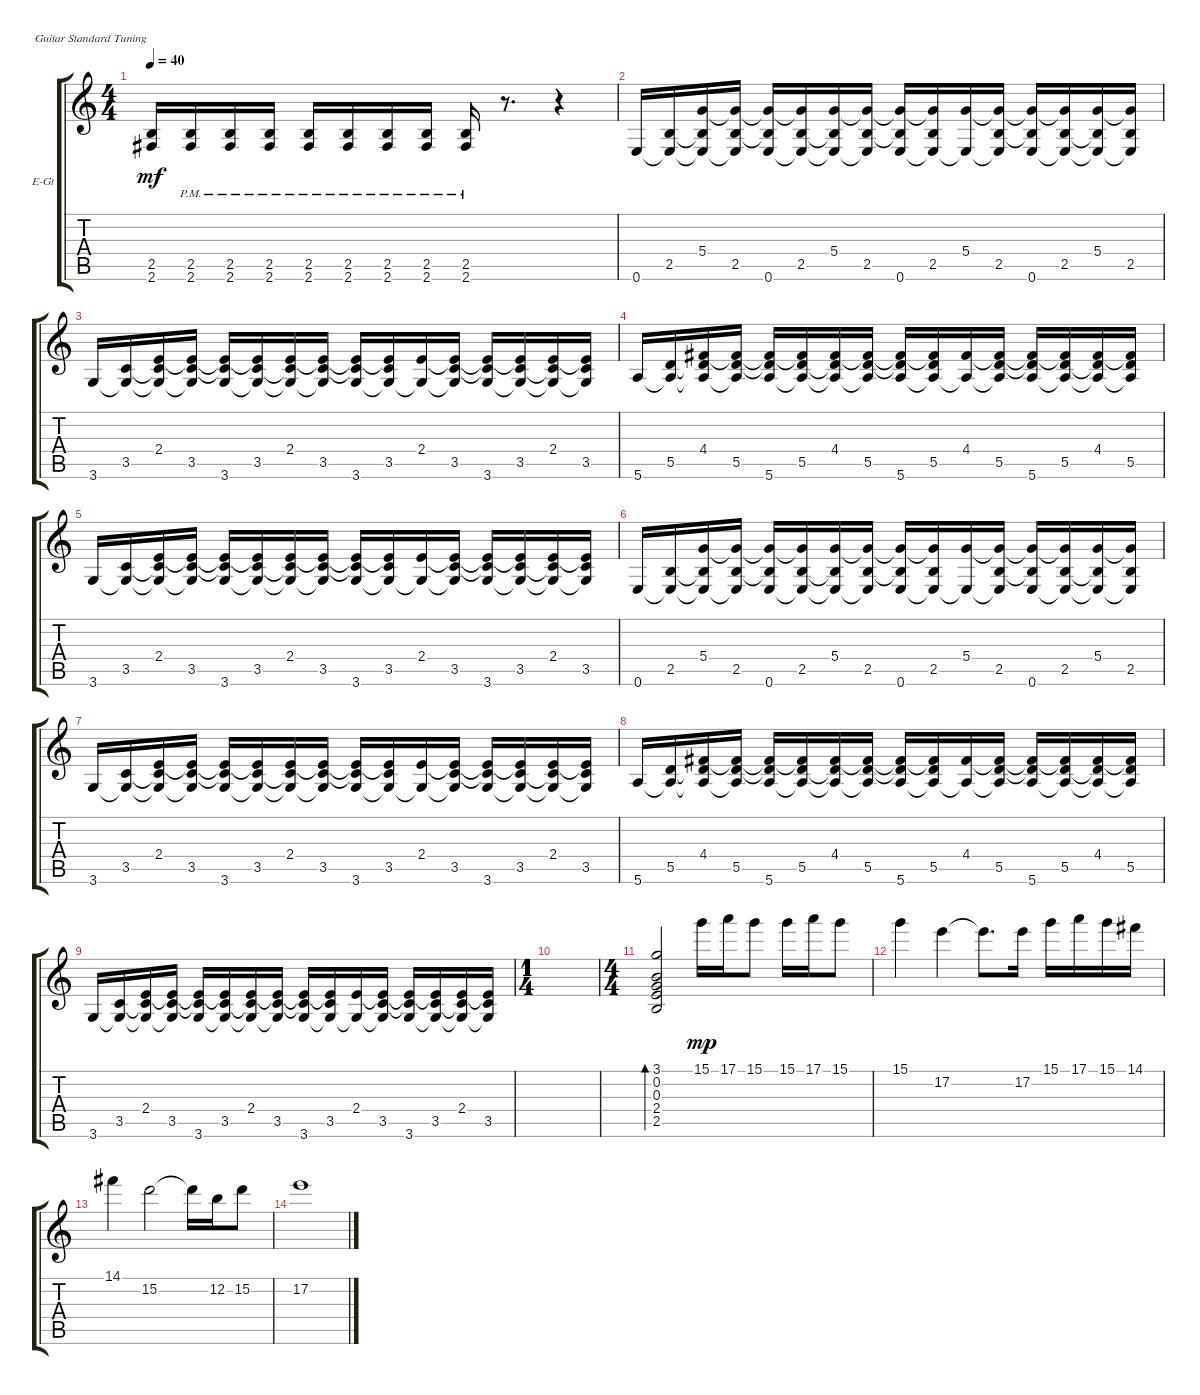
\defaultSystemsLayout 4
\bracketExtendMode groupsimilarinstruments
\firstSystemTrackNameOrientation horizontal
\otherSystemsTrackNameOrientation horizontal
\track ("Electric Guitar" "E-Gt") {instrument overdrivenguitar}
\staff {score tabs}
\tuning (E4 B3 G3 D3 A2 E2)
\ts (4 4)
\tempo 40
\clef g2
\ks c
(2.5 2.6).16{dy mf} (2.5{pm} 2.6{pm}).16 (2.5{pm} 2.6{pm}).16 (2.5{pm} 2.6{pm}).16 (2.5{pm} 2.6{pm}).16 (2.5{pm} 2.6{pm}).16 (2.5{pm} 2.6{pm}).16 (2.5{pm} 2.6{pm}).16 (2.5{pm} 2.6{pm}).16 r.8{d} r.4 |
0.6.16 (2.5 0.6{t}).16 (5.4 0.6{t} 2.5{t}).16 (2.5 0.6{t} 5.4{t}).16 (0.6 2.5{t} 5.4{t}).16 (2.5 0.6{t} 5.4{t}).16 (5.4 0.6{t} 2.5{t}).16 (2.5 5.4{t} 0.6{t}).16 (0.6 2.5{t} 5.4{t}).16 (2.5 0.6{t} 5.4{t}).16 (5.4 0.6{t}).16 (2.5 0.6{t} 5.4{t}).16 (0.6 2.5{t} 5.4{t}).16 (2.5 0.6{t} 5.4{t}).16 (5.4 0.6{t} 2.5{t}).16 (2.5 0.6{t} 5.4{t}).16 |
3.6.16 (3.5 3.6{t}).16 (2.4 3.6{t} 3.5{t}).16 (3.5 3.6{t} 2.4{t}).16 (3.6 3.5{t} 2.4{t}).16 (3.5 3.6{t} 2.4{t}).16 (2.4 3.6{t} 3.5{t}).16 (3.5 2.4{t} 3.6{t}).16 (3.6 3.5{t} 2.4{t}).16 (3.5 3.6{t} 2.4{t}).16 (2.4 3.6{t}).16 (3.5 3.6{t} 2.4{t}).16 (3.6 3.5{t} 2.4{t}).16 (3.5 3.6{t} 2.4{t}).16 (2.4 3.6{t} 3.5{t}).16 (3.5 3.6{t} 2.4{t}).16 |
5.6.16 (5.5 5.6{t}).16 (4.4 5.6{t} 5.5{t}).16 (5.5 5.6{t} 4.4{t}).16 (5.6 5.5{t} 4.4{t}).16 (5.5 5.6{t} 4.4{t}).16 (4.4 5.6{t} 5.5{t}).16 (5.5 4.4{t} 5.6{t}).16 (5.6 5.5{t} 4.4{t}).16 (5.5 5.6{t} 4.4{t}).16 (4.4 5.6{t}).16 (5.5 5.6{t} 4.4{t}).16 (5.6 5.5{t} 4.4{t}).16 (5.5 5.6{t} 4.4{t}).16 (4.4 5.6{t} 5.5{t}).16 (5.5 5.6{t} 4.4{t}).16 |
3.6.16 (3.5 3.6{t}).16 (2.4 3.6{t} 3.5{t}).16 (3.5 3.6{t} 2.4{t}).16 (3.6 3.5{t} 2.4{t}).16 (3.5 3.6{t} 2.4{t}).16 (2.4 3.6{t} 3.5{t}).16 (3.5 2.4{t} 3.6{t}).16 (3.6 3.5{t} 2.4{t}).16 (3.5 3.6{t} 2.4{t}).16 (2.4 3.6{t}).16 (3.5 3.6{t} 2.4{t}).16 (3.6 3.5{t} 2.4{t}).16 (3.5 3.6{t} 2.4{t}).16 (2.4 3.6{t} 3.5{t}).16 (3.5 3.6{t} 2.4{t}).16 |
0.6.16 (2.5 0.6{t}).16 (5.4 0.6{t} 2.5{t}).16 (2.5 0.6{t} 5.4{t}).16 (0.6 2.5{t} 5.4{t}).16 (2.5 0.6{t} 5.4{t}).16 (5.4 0.6{t} 2.5{t}).16 (2.5 5.4{t} 0.6{t}).16 (0.6 2.5{t} 5.4{t}).16 (2.5 0.6{t} 5.4{t}).16 (5.4 0.6{t}).16 (2.5 0.6{t} 5.4{t}).16 (0.6 2.5{t} 5.4{t}).16 (2.5 0.6{t} 5.4{t}).16 (5.4 0.6{t} 2.5{t}).16 (2.5 0.6{t} 5.4{t}).16 |
3.6.16 (3.5 3.6{t}).16 (2.4 3.6{t} 3.5{t}).16 (3.5 3.6{t} 2.4{t}).16 (3.6 3.5{t} 2.4{t}).16 (3.5 3.6{t} 2.4{t}).16 (2.4 3.6{t} 3.5{t}).16 (3.5 2.4{t} 3.6{t}).16 (3.6 3.5{t} 2.4{t}).16 (3.5 3.6{t} 2.4{t}).16 (2.4 3.6{t}).16 (3.5 3.6{t} 2.4{t}).16 (3.6 3.5{t} 2.4{t}).16 (3.5 3.6{t} 2.4{t}).16 (2.4 3.6{t} 3.5{t}).16 (3.5 3.6{t} 2.4{t}).16 |
5.6.16 (5.5 5.6{t}).16 (4.4 5.6{t} 5.5{t}).16 (5.5 5.6{t} 4.4{t}).16 (5.6 5.5{t} 4.4{t}).16 (5.5 5.6{t} 4.4{t}).16 (4.4 5.6{t} 5.5{t}).16 (5.5 4.4{t} 5.6{t}).16 (5.6 5.5{t} 4.4{t}).16 (5.5 5.6{t} 4.4{t}).16 (4.4 5.6{t}).16 (5.5 5.6{t} 4.4{t}).16 (5.6 5.5{t} 4.4{t}).16 (5.5 5.6{t} 4.4{t}).16 (4.4 5.6{t} 5.5{t}).16 (5.5 5.6{t} 4.4{t}).16 |
3.6.16 (3.5 3.6{t}).16 (2.4 3.6{t} 3.5{t}).16 (3.5 3.6{t} 2.4{t}).16 (3.6 3.5{t} 2.4{t}).16 (3.5 3.6{t} 2.4{t}).16 (2.4 3.6{t} 3.5{t}).16 (3.5 2.4{t} 3.6{t}).16 (3.6 3.5{t} 2.4{t}).16 (3.5 3.6{t} 2.4{t}).16 (2.4 3.6{t}).16 (3.5 3.6{t} 2.4{t}).16 (3.6 3.5{t} 2.4{t}).16 (3.5 3.6{t} 2.4{t}).16 (2.4 3.6{t} 3.5{t}).16 (3.5 3.6{t} 2.4{t}).16 |
\ts (1 4)
|
\ts (4 4)
(3.1 2.5 2.4 0.3 0.2).2{bd 51} 15.1.16{dy mp} 17.1.16 15.1.8 15.1.16 17.1.16 15.1.8 |
15.1.4 17.2.4 17.2{t}.8{d} 17.2.16 15.1.16 17.1.16 15.1.16 14.1.16 |
14.1.4 15.2.2 15.2{t}.16 12.2.16 15.2.8 |
17.2.1
